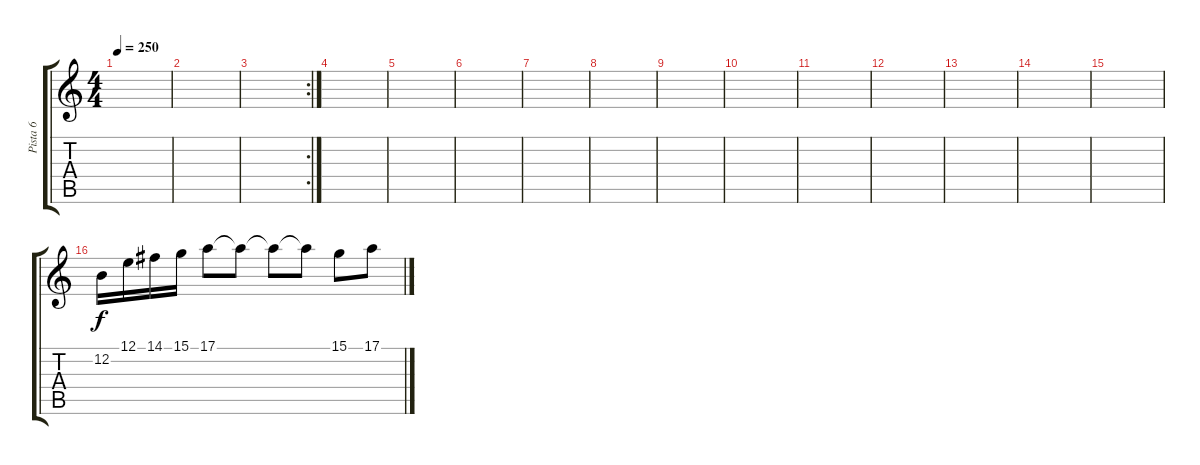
\track ("Pista 6" "Pista 6") {instrument flute}
\staff {score tabs}
\tuning (E4 B3 G3 D3 A2 E2) {hide}
\ts (4 4)
\tempo 250
\clef g2
\ks c
|
|
\rc 2
|
|
|
|
|
|
|
|
|
|
|
|
|
12.2.16 12.1.16 14.1.16 15.1.16 17.1.8 17.1{t}.8 17.1{t}.8 17.1{t}.8 15.1.8 17.1.8
